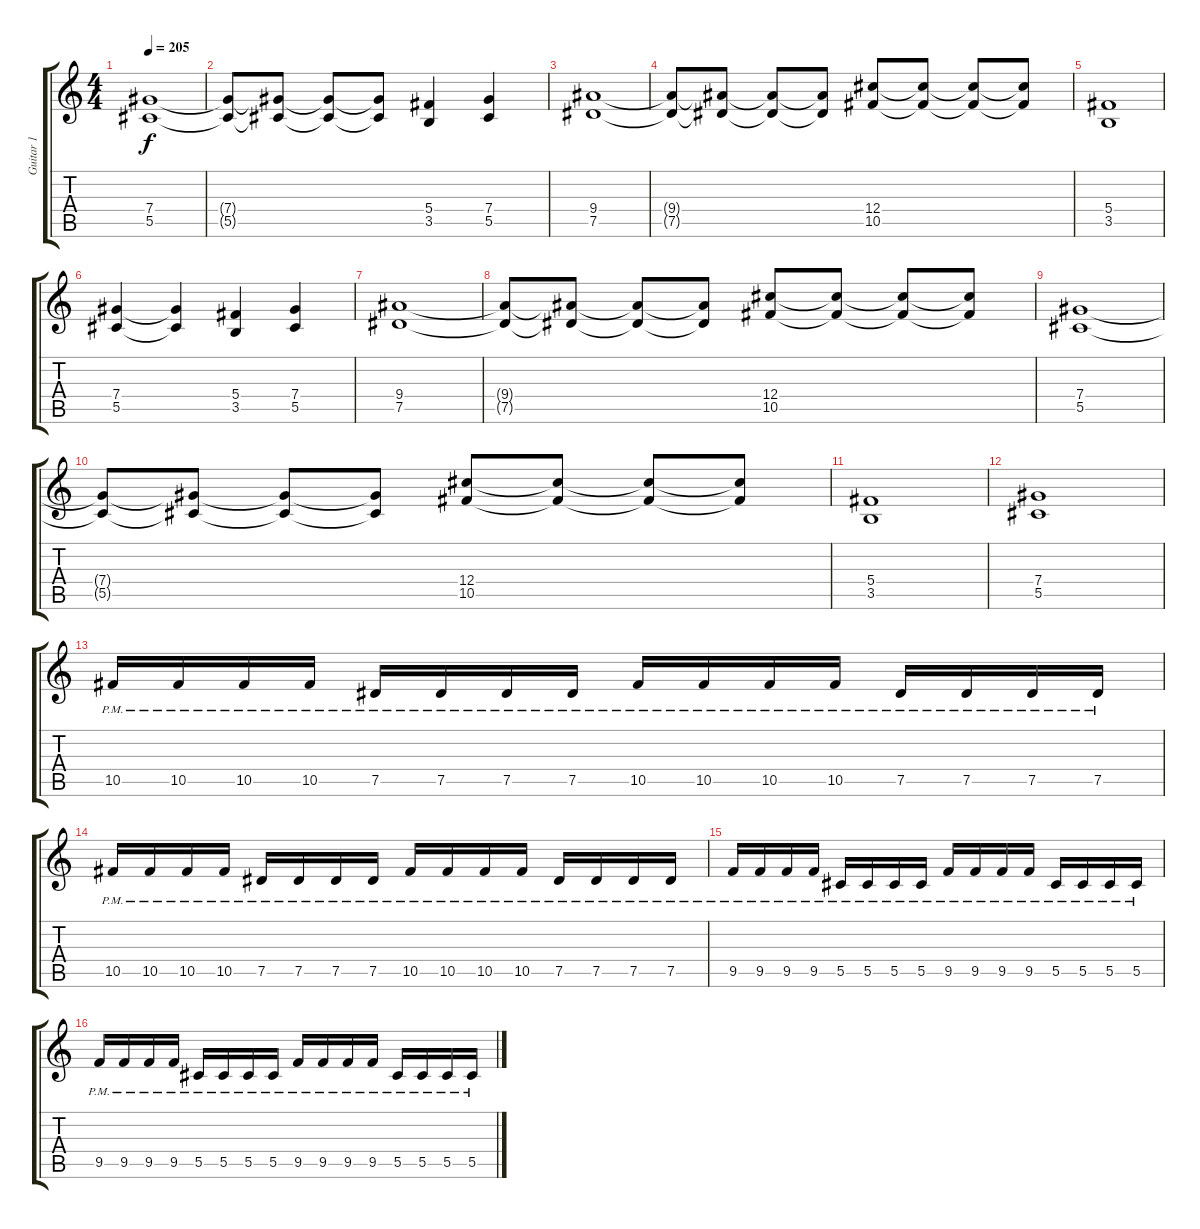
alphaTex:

\track ("Guitar 1" "Guitar 1") {instrument distortionguitar}
\staff {score tabs}
\tuning (Eb4 Bb3 Gb3 Db3 Ab2 Eb2) {hide}
\ts (4 4)
\tempo 205
\clef g2
\ks c
(7.4 5.5).1{dy f} |
(7.4{t} 5.5{t}).8 (7.4{t} 5.5{t}).8 (7.4{t} 5.5{t}).8 (7.4{t} 5.5{t}).8 (5.4 3.5).4 (7.4 5.5).4 |
(9.4 7.5).1 |
(9.4{t} 7.5{t}).8 (9.4{t} 7.5{t}).8 (9.4{t} 7.5{t}).8 (9.4{t} 7.5{t}).8 (12.4 10.5).8 (12.4{t} 10.5{t}).8 (12.4{t} 10.5{t}).8 (12.4{t} 10.5{t}).8 |
(5.4 3.5).1 |
(7.4 5.5).4 (7.4{t} 5.5{t}).4 (5.4 3.5).4 (7.4 5.5).4 |
(9.4 7.5).1 |
(9.4{t} 7.5{t}).8 (9.4{t} 7.5{t}).8 (9.4{t} 7.5{t}).8 (9.4{t} 7.5{t}).8 (12.4 10.5).8 (12.4{t} 10.5{t}).8 (12.4{t} 10.5{t}).8 (12.4{t} 10.5{t}).8 |
(7.4 5.5).1 |
(7.4{t} 5.5{t}).8 (7.4{t} 5.5{t}).8 (7.4{t} 5.5{t}).8 (7.4{t} 5.5{t}).8 (12.4 10.5).8 (12.4{t} 10.5{t}).8 (12.4{t} 10.5{t}).8 (12.4{t} 10.5{t}).8 |
(5.4 3.5).1 |
(7.4 5.5).1 |
10.5{pm}.16 10.5{pm}.16 10.5{pm}.16 10.5{pm}.16 7.5{pm}.16 7.5{pm}.16 7.5{pm}.16 7.5{pm}.16 10.5{pm}.16 10.5{pm}.16 10.5{pm}.16 10.5{pm}.16 7.5{pm}.16 7.5{pm}.16 7.5{pm}.16 7.5{pm}.16 |
10.5{pm}.16 10.5{pm}.16 10.5{pm}.16 10.5{pm}.16 7.5{pm}.16 7.5{pm}.16 7.5{pm}.16 7.5{pm}.16 10.5{pm}.16 10.5{pm}.16 10.5{pm}.16 10.5{pm}.16 7.5{pm}.16 7.5{pm}.16 7.5{pm}.16 7.5{pm}.16 |
9.5{pm}.16 9.5{pm}.16 9.5{pm}.16 9.5{pm}.16 5.5{pm}.16 5.5{pm}.16 5.5{pm}.16 5.5{pm}.16 9.5{pm}.16 9.5{pm}.16 9.5{pm}.16 9.5{pm}.16 5.5{pm}.16 5.5{pm}.16 5.5{pm}.16 5.5{pm}.16 |
9.5{pm}.16 9.5{pm}.16 9.5{pm}.16 9.5{pm}.16 5.5{pm}.16 5.5{pm}.16 5.5{pm}.16 5.5{pm}.16 9.5{pm}.16 9.5{pm}.16 9.5{pm}.16 9.5{pm}.16 5.5{pm}.16 5.5{pm}.16 5.5{pm}.16 5.5{pm}.16
